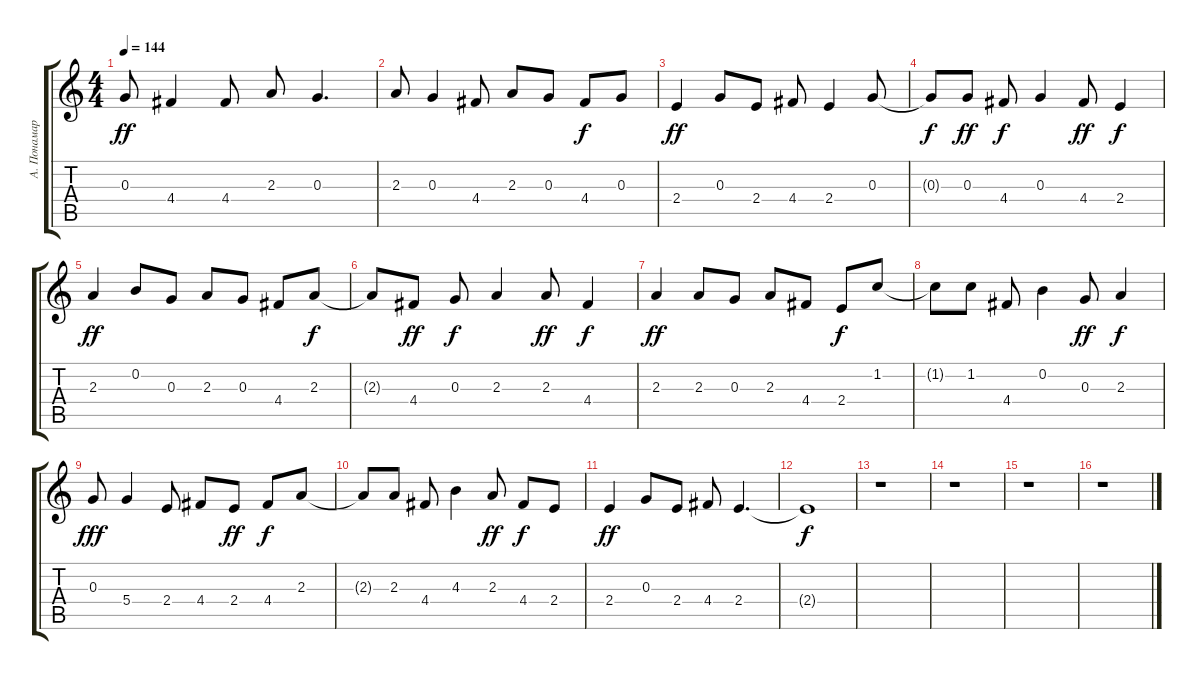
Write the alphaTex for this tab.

\track ("А. Понамарев (вокал)" "А. Понамар") {instrument distortionguitar}
\staff {score tabs}
\tuning (E4 B3 G3 D3 A2 E2) {hide}
\ts (4 4)
\tempo 144
\clef g2
\ks c
0.3.8{dy ff} 4.4.4 4.4.8 2.3.8 0.3.4{d} |
2.3.8 0.3.4 4.4.8 2.3.8 0.3.8 4.4.8{dy f} 0.3.8 |
2.4.4{dy ff} 0.3.8 2.4.8 4.4.8 2.4.4 0.3.8 |
0.3{t}.8{dy f} 0.3.8{dy ff} 4.4.8{dy f} 0.3.4 4.4.8{dy ff} 2.4.4{dy f} |
2.3.4{dy ff} 0.2.8 0.3.8 2.3.8 0.3.8 4.4.8 2.3.8{dy f} |
2.3{t}.8 4.4.8{dy ff} 0.3.8{dy f} 2.3.4 2.3.8{dy ff} 4.4.4{dy f} |
2.3.4{dy ff} 2.3.8 0.3.8 2.3.8 4.4.8 2.4.8{dy f} 1.2.8 |
1.2{t}.8 1.2.8 4.4.8 0.2.4 0.3.8{dy ff} 2.3.4{dy f} |
0.3.8{dy fff} 5.4.4 2.4.8 4.4.8 2.4.8{dy ff} 4.4.8{dy f} 2.3.8 |
2.3{t}.8 2.3.8 4.4.8 4.3.4 2.3.8{dy ff} 4.4.8{dy f} 2.4.8 |
2.4.4{dy ff} 0.3.8 2.4.8 4.4.8 2.4.4{d} |
2.4{t}.1{dy f} |
r.1 |
r.1 |
r.1 |
r.1
